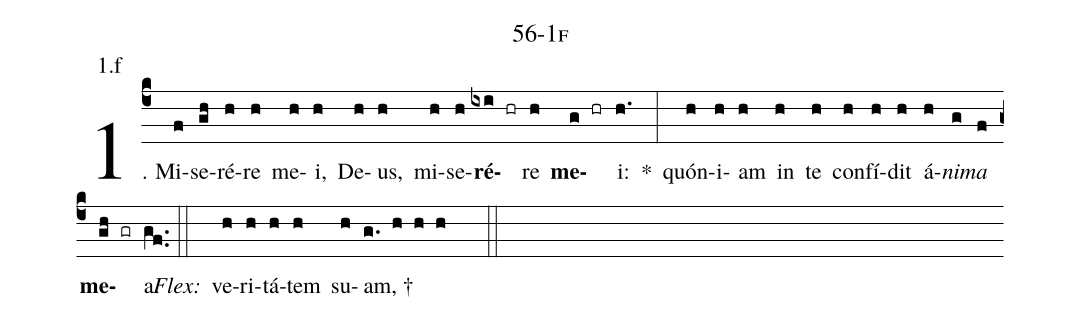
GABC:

name: 56-1f;
annotation: 1.f;
%%
(c4)1. Mi(f)se(gh)ré(h)re(h) me(h)i,(h) De(h)us,(h) mi(h)se(h)<b>ré</b>(ixi hr)re(h) <b>me</b>(g hr)i:(h.) *(:) quón(h)i(h)am(h) in(h) te(h) con(h)fí(h)dit(h) á(h)<i>ni</i>(g)<i>ma</i>(f) <b>me</b>(gh gr)a.(gf..) (::)
<i>Flex:</i>()  ve(h)ri(h)tá(h)tem(h) su(h)am, †(g. h h h  ::)
